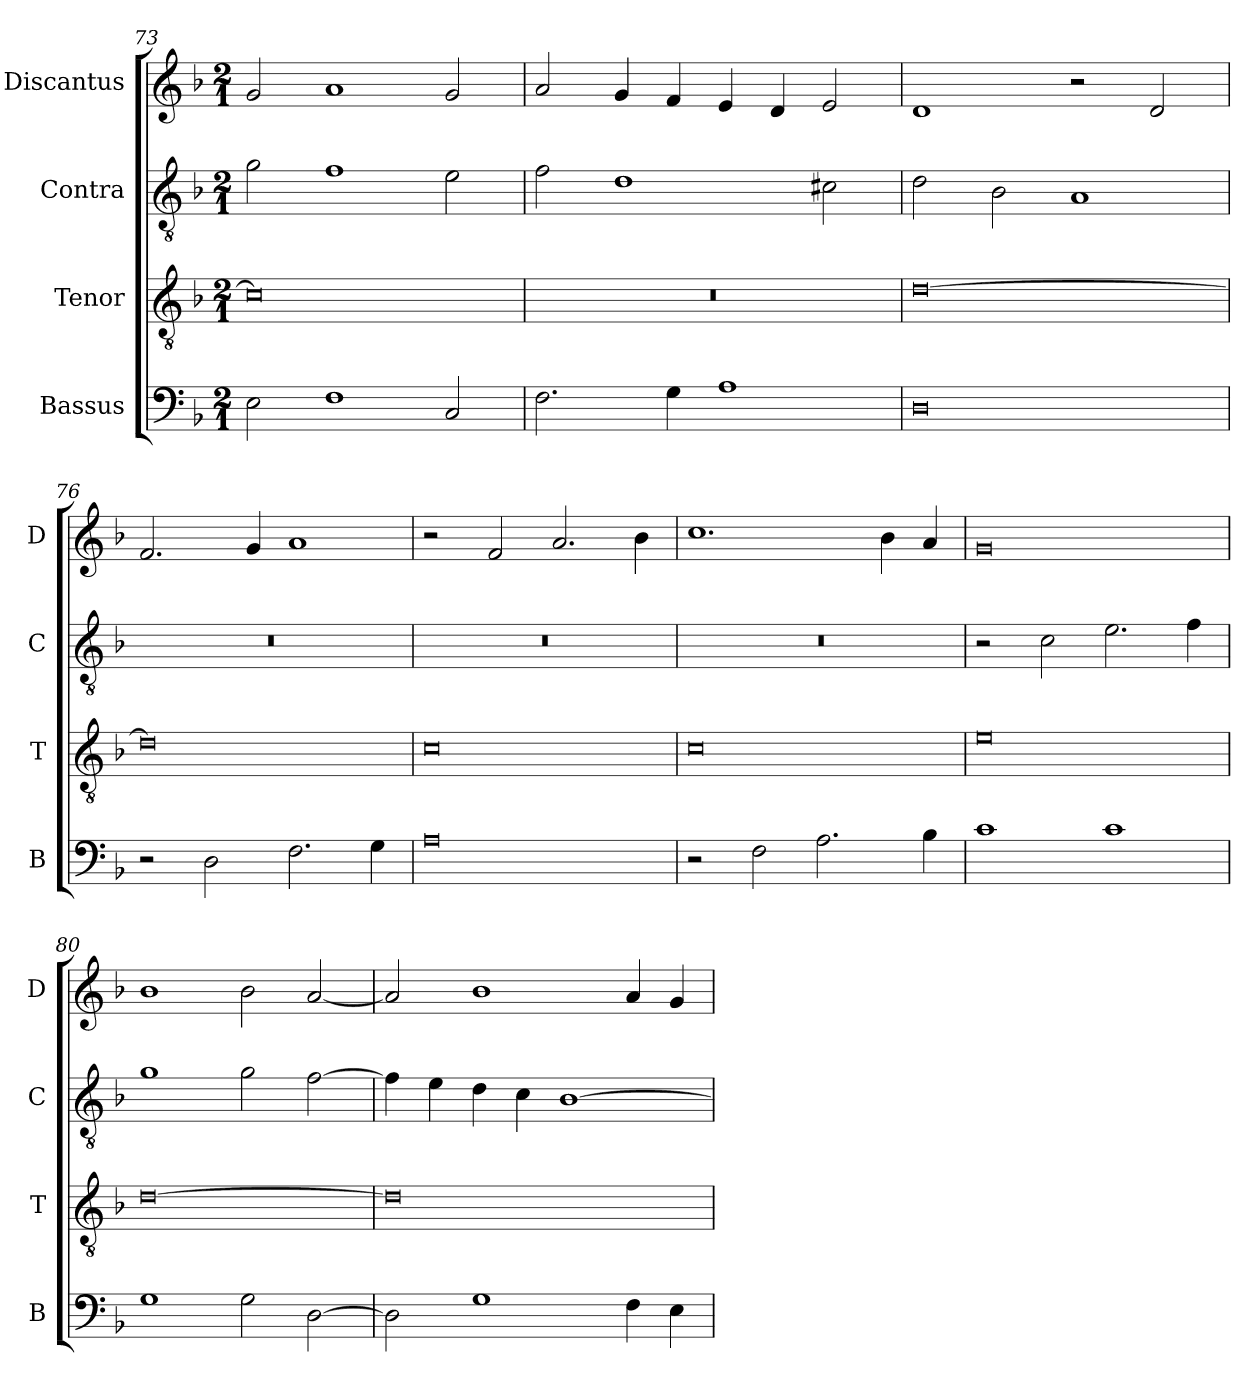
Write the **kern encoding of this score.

**kern	**kern	**kern	**kern
*part4	*part3	*part2	*part1
*staff4	*staff3	*staff2	*staff1
*I"Bassus	*I"Tenor	*I"Contra	*I"Discantus
*I'B	*I'T	*I'C	*I'D
*clefF4	*clefGv2	*clefGv2	*clefG2
*k[b-]	*k[b-]	*k[b-]	*k[b-]
*M2/1	*M2/1	*M2/1	*M2/1
=73	=73	=73	=73
2E\	0c]	2g\	2g/
1F	.	1f	1a
2C/	.	2e\	2g/
=74	=74	=74	=74
2.F\	0r	2f\	2a/
.	.	1d	4g/
4G\	.	.	4f/
1A	.	.	4e/
.	.	.	4d/
.	.	2c#X\	2e/
=75	=75	=75	=75
0D	[0d	2d\	1d
.	.	2B-\	.
.	.	1A	2r
.	.	.	2d/
=76	=76	=76	=76
2r	0d]	0r	2.f/
2D\	.	.	.
.	.	.	4g/
2.F\	.	.	1a
4G\	.	.	.
=77	=77	=77	=77
0A	0c	0r	2r
.	.	.	2f/
.	.	.	2.a/
.	.	.	4b-\
=78	=78	=78	=78
2r	0c	0r	1.cc
2F\	.	.	.
2.A\	.	.	.
.	.	.	4b-\
4B-\	.	.	4a/
=79	=79	=79	=79
1c	0e	2r	0g
.	.	2c\	.
1c	.	2.e\	.
.	.	4f\	.
=80	=80	=80	=80
1G	[0d	1g	1b-
2G\	.	2g\	2b-\
[2D\	.	[2f\	[2a/
=81	=81	=81	=81
2D\]	0d]	4f\]	2a/]
.	.	4e\	.
1G	.	4d\	1b-
.	.	4c\	.
.	.	[1B-	.
4F\	.	.	4a/
4E\	.	.	4g/
=	=	=	=
*-	*-	*-	*-
